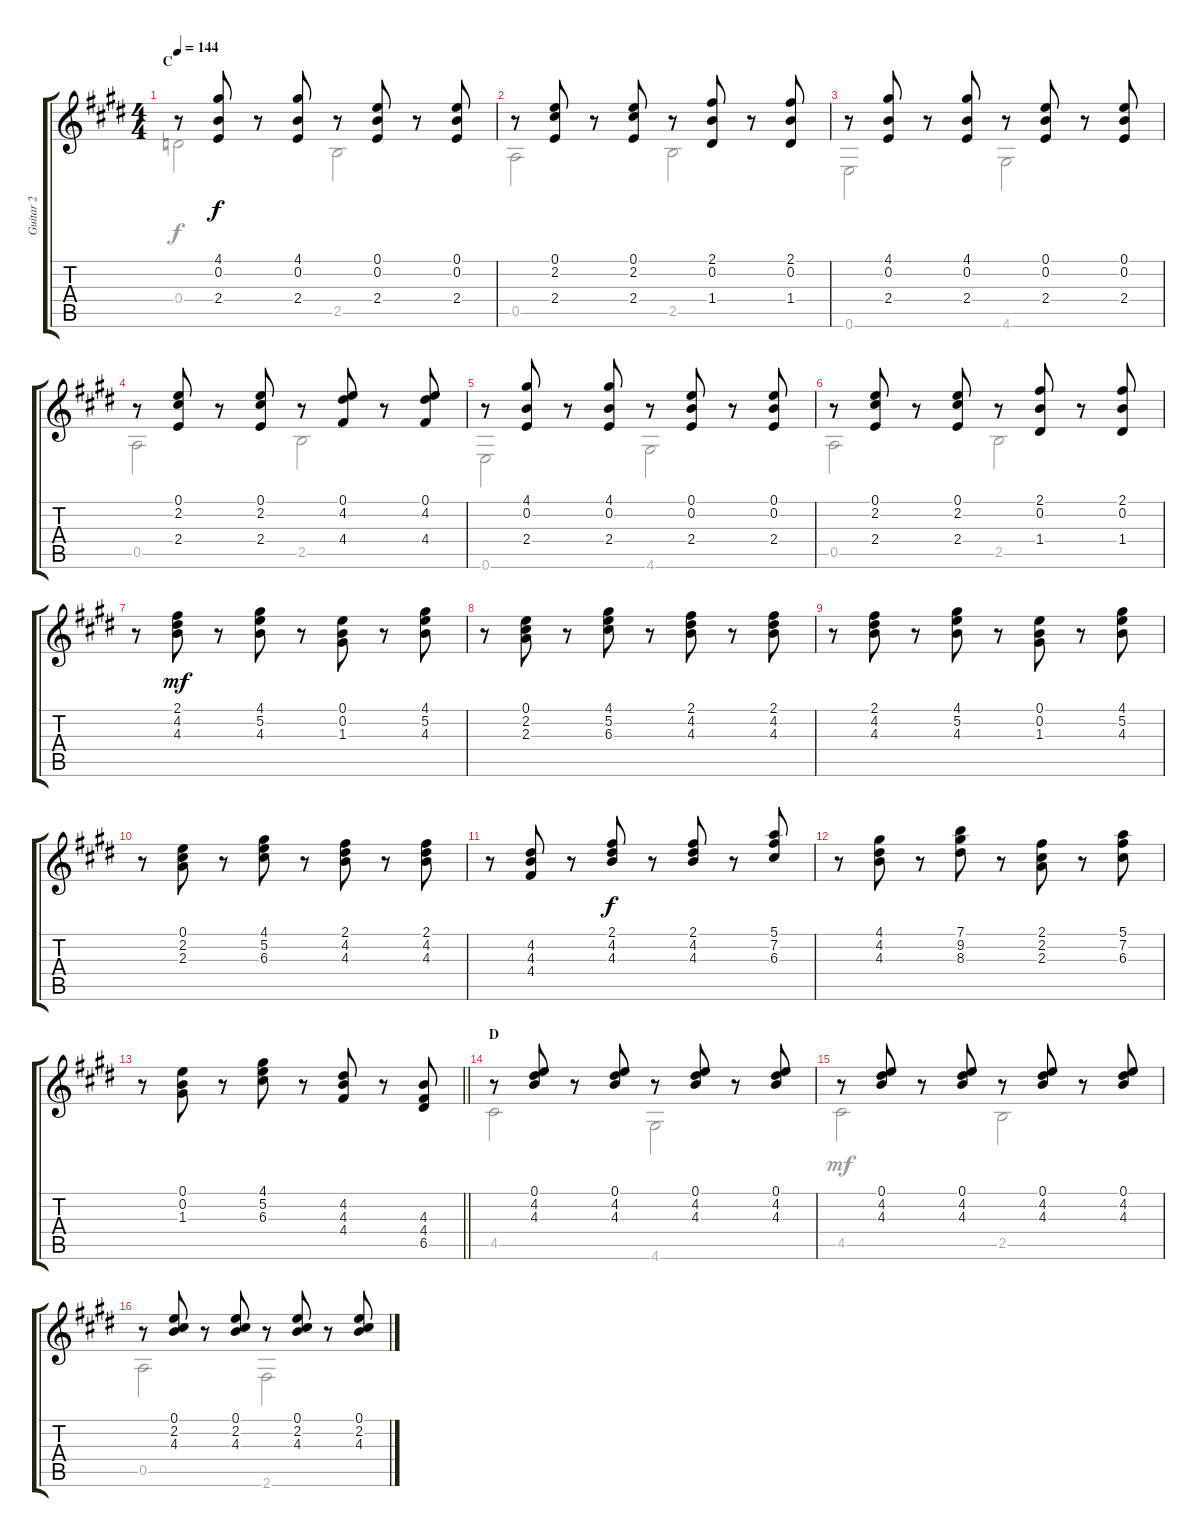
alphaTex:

\track ("Guitar 2" "Guitar 2") {instrument acousticguitarnylon}
\staff {score tabs}
\tuning (E4 B3 G3 D3 A2 E2) {hide}
\voice
\ts (4 4)
\section ("" "C")
\tempo 144
\clef g2
\ks e
r.8{dy f} (4.1 0.2 2.4).8 r.8 (4.1 0.2 2.4).8 r.8 (0.1 0.2 2.4).8 r.8 (0.1 0.2 2.4).8 |
r.8 (0.1 2.2 2.4).8 r.8 (0.1 2.2 2.4).8 r.8 (2.1 0.2 1.4).8 r.8 (2.1 0.2 1.4).8 |
r.8 (4.1 0.2 2.4).8 r.8 (4.1 0.2 2.4).8 r.8 (0.1 0.2 2.4).8 r.8 (0.1 0.2 2.4).8 |
r.8 (0.1 2.2 2.4).8 r.8 (0.1 2.2 2.4).8 r.8 (0.1 4.2 4.4).8 r.8 (0.1 4.2 4.4).8 |
r.8 (4.1 0.2 2.4).8 r.8 (4.1 0.2 2.4).8 r.8 (0.1 0.2 2.4).8 r.8 (0.1 0.2 2.4).8 |
r.8 (0.1 2.2 2.4).8 r.8 (0.1 2.2 2.4).8 r.8 (2.1 0.2 1.4).8 r.8 (2.1 0.2 1.4).8 |
r.8 (2.1 4.2 4.3).8{dy mf} r.8 (4.1 5.2 4.3).8 r.8 (0.1 0.2 1.3).8 r.8 (4.1 5.2 4.3).8 |
r.8 (0.1 2.2 2.3).8 r.8 (4.1 5.2 6.3).8 r.8 (2.1 4.2 4.3).8 r.8 (2.1 4.2 4.3).8 |
r.8 (2.1 4.2 4.3).8 r.8 (4.1 5.2 4.3).8 r.8 (0.1 0.2 1.3).8 r.8 (4.1 5.2 4.3).8 |
r.8 (0.1 2.2 2.3).8 r.8 (4.1 5.2 6.3).8 r.8 (2.1 4.2 4.3).8 r.8 (2.1 4.2 4.3).8 |
r.8 (4.2 4.3 4.4).8{beam Up} r.8 (2.1 4.2 4.3).8{dy f beam Up} r.8 (2.1 4.2 4.3).8{beam Up} r.8 (5.1 7.2 6.3).8{beam Up} |
r.8 (4.1 4.2 4.3).8 r.8 (7.1 9.2 8.3).8 r.8 (2.1 2.2 2.3).8 r.8 (5.1 7.2 6.3).8 |
\barLineRight lightlight
r.8 (0.1 0.2 1.3).8 r.8 (4.1 5.2 6.3).8 r.8 (4.2 4.3 4.4).8 r.8 (4.3 4.4 6.5).8 |
\section ("" "D")
r.8 (0.1 4.2 4.3).8{beam Up} r.8 (0.1 4.2 4.3).8{beam Up} r.8 (0.1 4.2 4.3).8{beam Up} r.8 (0.1 4.2 4.3).8{beam Up} |
r.8 (0.1 4.2 4.3).8{beam Up} r.8 (0.1 4.2 4.3).8{beam Up} r.8 (0.1 4.2 4.3).8{beam Up} r.8 (0.1 4.2 4.3).8{beam Up} |
r.8 (0.1 2.2 4.3).8{beam Up} r.8 (0.1 2.2 4.3).8{beam Up} r.8 (0.1 2.2 4.3).8{beam Up} r.8 (0.1 2.2 4.3).8{beam Up}
\voice
\clef g2
\ottava regular
\simile none
\ks e
0.4.2{dy f} 2.5.2 |
0.5.2 2.5.2 |
0.6.2 4.6.2 |
0.5.2 2.5.2 |
0.6.2 4.6.2 |
0.5.2 2.5.2 |
|
|
|
|
|
|
\barLineRight lightlight
|
4.5.2 4.6.2 |
4.5.2{dy mf} 2.5.2 |
0.5.2 2.6.2
